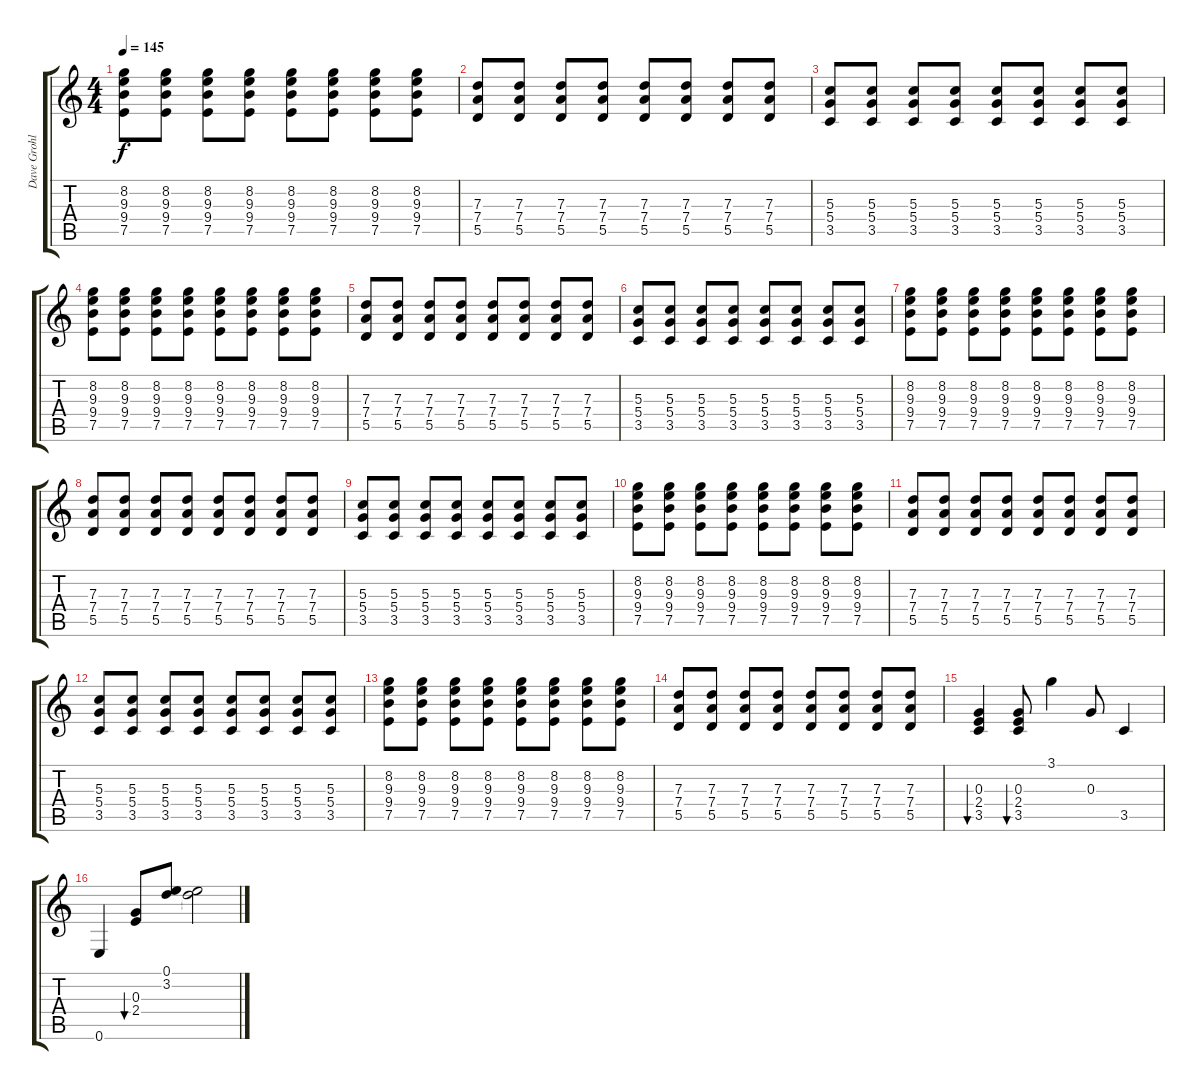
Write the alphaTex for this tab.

\track ("Dave Grohl " "Dave Grohl") {instrument overdrivenguitar}
\staff {score tabs}
\tuning (E4 B3 G3 D3 A2 E2) {hide}
\ts (4 4)
\tempo 145
\clef g2
\ks c
(8.2 9.3 9.4 7.5).8{dy f} (8.2 9.3 9.4 7.5).8 (8.2 9.3 9.4 7.5).8 (8.2 9.3 9.4 7.5).8 (8.2 9.3 9.4 7.5).8 (8.2 9.3 9.4 7.5).8 (8.2 9.3 9.4 7.5).8 (8.2 9.3 9.4 7.5).8 |
(7.3 7.4 5.5).8 (7.3 7.4 5.5).8 (7.3 7.4 5.5).8 (7.3 7.4 5.5).8 (7.3 7.4 5.5).8 (7.3 7.4 5.5).8 (7.3 7.4 5.5).8 (7.3 7.4 5.5).8 |
(5.3 5.4 3.5).8 (5.3 5.4 3.5).8 (5.3 5.4 3.5).8 (5.3 5.4 3.5).8 (5.3 5.4 3.5).8 (5.3 5.4 3.5).8 (5.3 5.4 3.5).8 (5.3 5.4 3.5).8 |
(8.2 9.3 9.4 7.5).8 (8.2 9.3 9.4 7.5).8 (8.2 9.3 9.4 7.5).8 (8.2 9.3 9.4 7.5).8 (8.2 9.3 9.4 7.5).8 (8.2 9.3 9.4 7.5).8 (8.2 9.3 9.4 7.5).8 (8.2 9.3 9.4 7.5).8 |
(7.3 7.4 5.5).8 (7.3 7.4 5.5).8 (7.3 7.4 5.5).8 (7.3 7.4 5.5).8 (7.3 7.4 5.5).8 (7.3 7.4 5.5).8 (7.3 7.4 5.5).8 (7.3 7.4 5.5).8 |
(5.3 5.4 3.5).8 (5.3 5.4 3.5).8 (5.3 5.4 3.5).8 (5.3 5.4 3.5).8 (5.3 5.4 3.5).8 (5.3 5.4 3.5).8 (5.3 5.4 3.5).8 (5.3 5.4 3.5).8 |
(8.2 9.3 9.4 7.5).8 (8.2 9.3 9.4 7.5).8 (8.2 9.3 9.4 7.5).8 (8.2 9.3 9.4 7.5).8 (8.2 9.3 9.4 7.5).8 (8.2 9.3 9.4 7.5).8 (8.2 9.3 9.4 7.5).8 (8.2 9.3 9.4 7.5).8 |
(7.3 7.4 5.5).8 (7.3 7.4 5.5).8 (7.3 7.4 5.5).8 (7.3 7.4 5.5).8 (7.3 7.4 5.5).8 (7.3 7.4 5.5).8 (7.3 7.4 5.5).8 (7.3 7.4 5.5).8 |
(5.3 5.4 3.5).8 (5.3 5.4 3.5).8 (5.3 5.4 3.5).8 (5.3 5.4 3.5).8 (5.3 5.4 3.5).8 (5.3 5.4 3.5).8 (5.3 5.4 3.5).8 (5.3 5.4 3.5).8 |
(8.2 9.3 9.4 7.5).8 (8.2 9.3 9.4 7.5).8 (8.2 9.3 9.4 7.5).8 (8.2 9.3 9.4 7.5).8 (8.2 9.3 9.4 7.5).8 (8.2 9.3 9.4 7.5).8 (8.2 9.3 9.4 7.5).8 (8.2 9.3 9.4 7.5).8 |
(7.3 7.4 5.5).8 (7.3 7.4 5.5).8 (7.3 7.4 5.5).8 (7.3 7.4 5.5).8 (7.3 7.4 5.5).8 (7.3 7.4 5.5).8 (7.3 7.4 5.5).8 (7.3 7.4 5.5).8 |
(5.3 5.4 3.5).8 (5.3 5.4 3.5).8 (5.3 5.4 3.5).8 (5.3 5.4 3.5).8 (5.3 5.4 3.5).8 (5.3 5.4 3.5).8 (5.3 5.4 3.5).8 (5.3 5.4 3.5).8 |
(8.2 9.3 9.4 7.5).8 (8.2 9.3 9.4 7.5).8 (8.2 9.3 9.4 7.5).8 (8.2 9.3 9.4 7.5).8 (8.2 9.3 9.4 7.5).8 (8.2 9.3 9.4 7.5).8 (8.2 9.3 9.4 7.5).8 (8.2 9.3 9.4 7.5).8 |
(7.3 7.4 5.5).8 (7.3 7.4 5.5).8 (7.3 7.4 5.5).8 (7.3 7.4 5.5).8 (7.3 7.4 5.5).8 (7.3 7.4 5.5).8 (7.3 7.4 5.5).8 (7.3 7.4 5.5).8 |
(0.3 2.4 3.5).4{bu 120 volume 3 balance 8 instrument electricguitarclean} (0.3 2.4 3.5).8{bu 120 volume 10} 3.1.4 0.3.8 3.5.4 |
0.6.4 (0.3 2.4).8{bu 240} (0.1 3.2).8 (0.1{t} 3.2{t}).2
